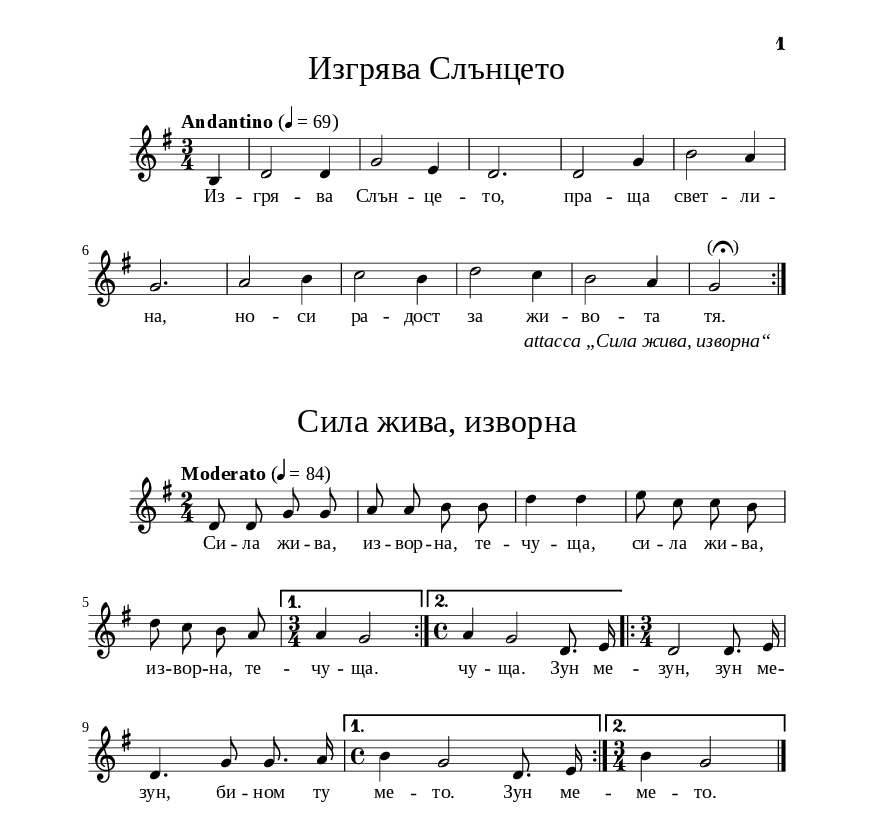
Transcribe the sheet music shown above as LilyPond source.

\version "2.24.4"

% include paper part and global functions
\include "include/globals.ily"

\bookpart {
  \label #'ref071_1
  \tocItem \markup "Изгрява Слънцето"
  \include "include/bookpart-paper.ily"
  \score {
    \include "include/score-layout.ily"

    \new Voice \absolute {
      \clef treble
      \key g \major
      \time 3/4
      \tempoFunc "Andantino" 4 "69"
      \partial 4
      \autoBeamOff
      b4  |  d'2 d'4 | g'2 e'4 | d'2. | d'2 g'4 | b'2 a'4 \break |

      g'2. | a'2 b'4 | c''2 b'4 | d''2 c''4 | b'2 a'4^\markup { \concat {"              (" \fermata ")"}} |  g'2
      \break \bar ":|."

    }

    \addlyrics {
      Из -- гря --
      ва Слън -- це -- то, пра -- ща свет -- ли -- на,
      но -- си ра -- дост за жи -- во -- та тя.
    }

    \header {
      title = \titleFunc #'ref_desc_9 "Изгрява Слънцето" "Izgrjava Slănceto"
    }

    \midi{}

  } % score

  \markup \huge \italic \dc-one-nobold "attacca „Сила жива, изворна“"

  % include foreign translation(s) of the song

  \markup \vspace #2

  \label #'ref071_2
  \tocItem \markup "Сила жива, изворна"

  \include "include/bookpart-paper.ily"
  \score {
    \include "include/score-layout.ily"

    \new Voice \absolute {
      \clef treble
      \key g \major
      \time 2/4
      \tempoFunc "Moderato" 4 "84"
      \autoBeamOff

      \repeat volta 2 {
        d'8 d' g' g' | a'8 a' b' b' | d''4 d'' | e''8 c'' c'' b' \break |

        d''8 c'' b' a' |
      } \alternative { { \time 3/4 a'4 g'2 |} { \time 4/4  a'4 g'2 d'8. e'16 | } } \repeat volta 2 {
        \time 3/4 d'2 d'8. e'16 \break |

        d'4. g'8 g'8. a'16 |
      }
      \alternative  {
        {\time 4/4 b'4 g'2 d'8. e'16 | }
        {\time 3/4 b'4 g'2 \bar "|."}
      }
    }

    \addlyrics {
      Си --
      ла жи -- ва, из -- вор -- на, те -- чу -- ща, си
      -- ла жи -- ва, из -- вор -- на, те -- чу -- ща.
      чу -- ща. Зун ме -- зун, зун ме -- зун, би --
      ном ту ме -- то. Зун ме -- ме -- то.
    }
    \header {
      title = \titleFunc #'ref_desc_12 "Сила жива, изворна" "Sila živa, izvorna"
    }

    \midi{}

  }


} % bookpart
